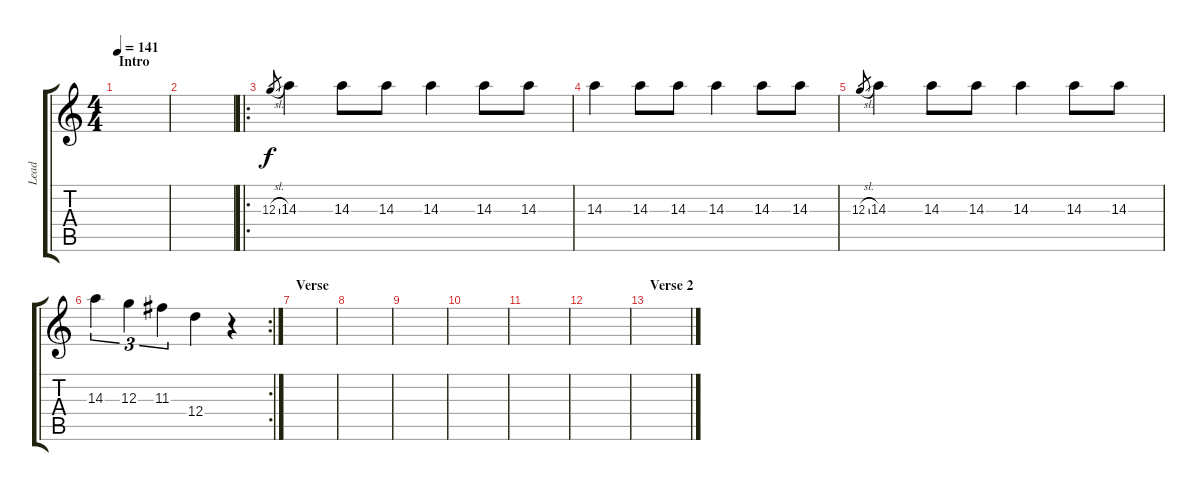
\track ("Lead" "Lead") {instrument electricguitarclean}
\staff {score tabs}
\tuning (E4 B3 G3 D3 A2 E2) {hide}
\ts (4 4)
\section ("" "Intro")
\tempo 141
\clef g2
\ks c
|
|
\ro
12.3{sl}.8{gr} 14.3.4 14.3.8 14.3.8 14.3.4 14.3.8 14.3.8 |
14.3.4 14.3.8 14.3.8 14.3.4 14.3.8 14.3.8 |
12.3{sl}.8{gr} 14.3.4 14.3.8 14.3.8 14.3.4 14.3.8 14.3.8 |
\rc 2
14.3.4{tu (3 2)} 12.3.4{tu (3 2)} 11.3.4{tu (3 2)} 12.4.4 r.4 |
\section ("" "Verse")
|
|
|
|
|
|
\section ("" "Verse 2")
